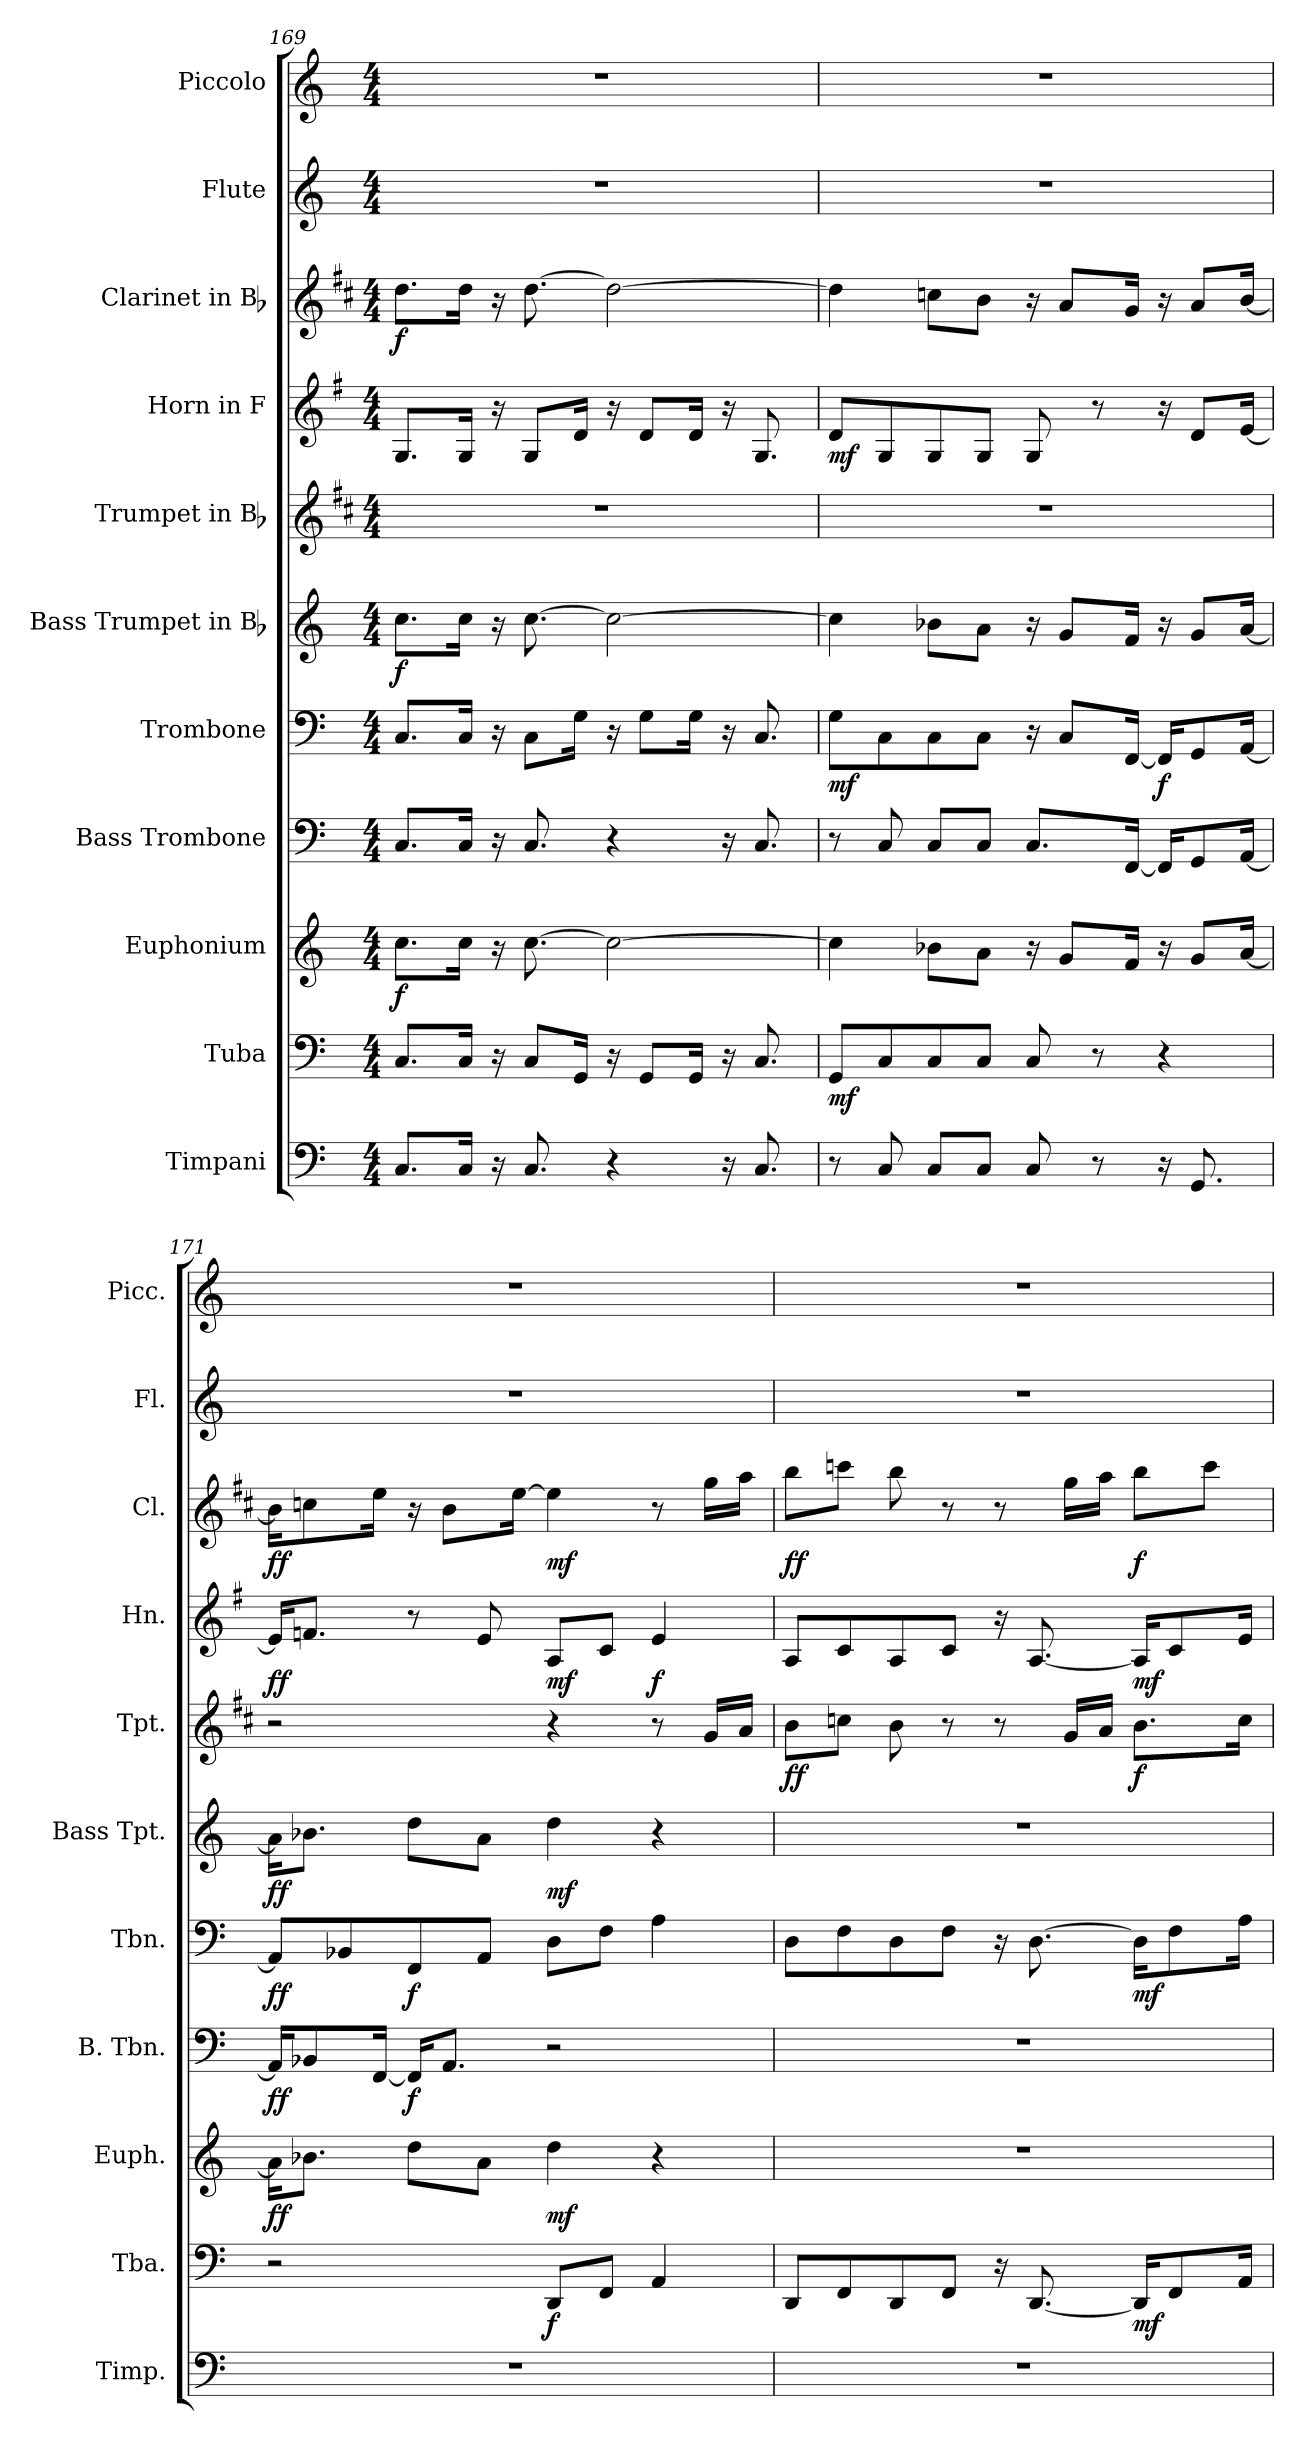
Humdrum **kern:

**kern	**kern	**dynam	**kern	**dynam	**kern	**dynam	**kern	**dynam	**kern	**dynam	**kern	**dynam	**kern	**dynam	**kern	**dynam	**kern	**kern
*part11	*part10	*part10	*part9	*part9	*part8	*part8	*part7	*part7	*part6	*part6	*part5	*part5	*part4	*part4	*part3	*part3	*part2	*part1
*staff11	*staff10	*staff10	*staff9	*staff9	*staff8	*staff8	*staff7	*staff7	*staff6	*staff6	*staff5	*staff5	*staff4	*staff4	*staff3	*staff3	*staff2	*staff1
*I"Timpani	*I"Tuba	*	*I"Euphonium	*	*I"Bass Trombone	*	*I"Trombone	*	*I"Bass Trumpet in Bb	*	*I"Trumpet in Bb	*	*I"Horn in F	*	*I"Clarinet in Bb	*	*I"Flute	*I"Piccolo
*I'Timp.	*I'Tba.	*	*I'Euph.	*	*I'B. Tbn.	*	*I'Tbn.	*	*I'Bass Tpt.	*	*I'Tpt.	*	*I'Hn.	*	*I'Cl.	*	*I'Fl.	*I'Picc.
!!LO:PB:g=z
*clefF4	*clefF4	*	*clefG2	*	*clefF4	*	*clefF4	*	*clefG2	*	*clefG2	*	*clefG2	*	*clefG2	*	*clefG2	*clefG2
*	*	*	*ITrd8c14	*	*	*	*	*	*ITrd8c14	*	*ITrd1c2	*	*ITrd4c7	*	*ITrd1c2	*	*	*ITrd-7c-12
*k[]	*k[]	*	*k[]	*	*k[]	*	*k[]	*	*k[]	*	*k[]	*	*k[]	*	*k[]	*	*k[]	*k[]
*C:	*C:	*	*C:	*	*C:	*	*C:	*	*C:	*	*C:	*	*C:	*	*C:	*	*C:	*C:
*M4/4	*M4/4	*	*M4/4	*	*M4/4	*	*M4/4	*	*M4/4	*	*M4/4	*	*M4/4	*	*M4/4	*	*M4/4	*M4/4
=169	=169	=169	=169	=169	=169	=169	=169	=169	=169	=169	=169	=169	=169	=169	=169	=169	=169	=169
8.Ci/L	8.Ci/L	.	8.ci\L	f	8.Ci/L	.	8.Ci/L	.	8.ci\L	f	1r	.	8.Ci/L	.	8.cci\L	f	1r	1r
16Ci/Jk	16Ci/Jk	.	16ci\Jk	.	16Ci/Jk	.	16Ci/Jk	.	16ci\Jk	.	.	.	16Ci/Jk	.	16cci\Jk	.	.	.
16r	16r	.	16r	.	16r	.	16r	.	16r	.	.	.	16r	.	16r	.	.	.
8.Ci/	8Ci/L	.	[8.ci\	.	8.Ci/	.	8Ci\L	.	[8.ci\	.	.	.	8Ci/L	.	[8.cci\	.	.	.
.	16GGi/Jk	.	.	.	.	.	16Gi\Jk	.	.	.	.	.	16Gi/Jk	.	.	.	.	.
4r	16r	.	2ci\_	.	4r	.	16r	.	2ci\_	.	.	.	16r	.	2cci\_	.	.	.
.	8GGi/L	.	.	.	.	.	8Gi\L	.	.	.	.	.	8Gi/L	.	.	.	.	.
.	16GGi/Jk	.	.	.	.	.	16Gi\Jk	.	.	.	.	.	16Gi/Jk	.	.	.	.	.
16r	16r	.	.	.	16r	.	16r	.	.	.	.	.	16r	.	.	.	.	.
8.Ci/	8.Ci/	.	.	.	8.Ci/	.	8.Ci/	.	.	.	.	.	8.Ci/	.	.	.	.	.
=170	=170	=170	=170	=170	=170	=170	=170	=170	=170	=170	=170	=170	=170	=170	=170	=170	=170	=170
8r	8GGi/L	mf	4ci\]	.	8r	.	8Gi\L	mf	4ci\]	.	1r	.	8Gi/L	mf	4cci\]	.	1r	1r
8Ci/	8Ci/	.	.	.	8Ci/	.	8Ci\	.	.	.	.	.	8Ci/	.	.	.	.	.
8Ci/L	8Ci/	.	8B-Xi\L	.	8Ci/L	.	8Ci\	.	8B-Xi\L	.	.	.	8Ci/	.	8b-Xi\L	.	.	.
8Ci/J	8Ci/J	.	8Ai\J	.	8Ci/J	.	8Ci\J	.	8Ai\J	.	.	.	8Ci/J	.	8ai\J	.	.	.
8Ci/	8Ci/	.	16r	.	8.Ci/L	.	16r	.	16r	.	.	.	8Ci/	.	16r	.	.	.
.	.	.	8Gi/L	.	.	.	8Ci/L	.	8Gi/L	.	.	.	.	.	8gi/L	.	.	.
8r	8r	.	.	.	.	.	.	.	.	.	.	.	8r	.	.	.	.	.
.	.	.	16Fi/Jk	.	[16FFi/Jk	.	[16FFi/Jk	.	16Fi/Jk	.	.	.	.	.	16fi/Jk	.	.	.
16r	4r	.	16r	.	16FFi/KL]	.	16FFi/KL]	f	16r	.	.	.	16r	.	16r	.	.	.
8.GGi/	.	.	8Gi/L	.	8GGi/	.	8GGi/	.	8Gi/L	.	.	.	8Gi/L	.	8gi/L	.	.	.
.	.	.	[16Ai/Jk	.	[16AAi/Jk	.	[16AAi/Jk	.	[16Ai/Jk	.	.	.	[16Ai/Jk	.	[16ai/Jk	.	.	.
=171	=171	=171	=171	=171	=171	=171	=171	=171	=171	=171	=171	=171	=171	=171	=171	=171	=171	=171
1r	2r	.	16Ai\KL]	ff	16AAi/KL]	ff	8AAi/L]	ff	16Ai\KL]	ff	2r	.	16Ai/KL]	ff	16ai\KL]	ff	1r	1r
.	.	.	8.B-Xi\J	.	8BB-Xi/	.	.	.	8.B-Xi\J	.	.	.	8.B-Xi/J	.	8b-Xi\	.	.	.
.	.	.	.	.	.	.	8BB-Xi/	.	.	.	.	.	.	.	.	.	.	.
.	.	.	.	.	[16FFi/Jk	.	.	.	.	.	.	.	.	.	16ddi\Jk	.	.	.
.	.	.	8di\L	.	16FFi/KL]	f	8FFi/	f	8di\L	.	.	.	8r	.	16r	.	.	.
.	.	.	.	.	8.AAi/J	.	.	.	.	.	.	.	.	.	8ai\L	.	.	.
.	.	.	8Ai\J	.	.	.	8AAi/J	.	8Ai\J	.	.	.	8Ai/	.	.	.	.	.
.	.	.	.	.	.	.	.	.	.	.	.	.	.	.	[16ddi\Jk	.	.	.
.	8DDi/L	f	4di\	mf	2r	.	8Di\L	.	4di\	mf	4r	.	8Di/L	mf	4ddi\]	mf	.	.
.	8FFi/J	.	.	.	.	.	8Fi\J	.	.	.	.	.	8Fi/J	.	.	.	.	.
.	4AAi/	.	4r	.	.	.	4Ai\	.	4r	.	8r	.	4Ai/	f	8r	.	.	.
.	.	.	.	.	.	.	.	.	.	.	16fi/LL	.	.	.	16ffi\LL	.	.	.
.	.	.	.	.	.	.	.	.	.	.	16gi/JJ	.	.	.	16ggi\JJ	.	.	.
=172	=172	=172	=172	=172	=172	=172	=172	=172	=172	=172	=172	=172	=172	=172	=172	=172	=172	=172
1r	8DDi/L	.	1r	.	1r	.	8Di\L	.	1r	.	8ai\L	ff	8Di/L	.	8aai\L	ff	1r	1r
.	8FFi/	.	.	.	.	.	8Fi\	.	.	.	8b-Xi\J	.	8Fi/	.	8bb-Xi\J	.	.	.
.	8DDi/	.	.	.	.	.	8Di\	.	.	.	8ai\	.	8Di/	.	8aai\	.	.	.
.	8FFi/J	.	.	.	.	.	8Fi\J	.	.	.	8r	.	8Fi/J	.	8r	.	.	.
.	16r	.	.	.	.	.	16r	.	.	.	8r	.	16r	.	8r	.	.	.
.	[8.DDi/	.	.	.	.	.	[8.Di\	.	.	.	.	.	[8.Di/	.	.	.	.	.
.	.	.	.	.	.	.	.	.	.	.	16fi/LL	.	.	.	16ffi\LL	.	.	.
.	.	.	.	.	.	.	.	.	.	.	16gi/JJ	.	.	.	16ggi\JJ	.	.	.
.	16DDi/KL]	mf	.	.	.	.	16Di\KL]	mf	.	.	8.ai\L	f	16Di/KL]	mf	8aai\L	f	.	.
.	8FFi/	.	.	.	.	.	8Fi\	.	.	.	.	.	8Fi/	.	.	.	.	.
.	.	.	.	.	.	.	.	.	.	.	.	.	.	.	8bb-i\J	.	.	.
.	16AAi/Jk	.	.	.	.	.	16Ai\Jk	.	.	.	16b-i\Jk	.	16Ai/Jk	.	.	.	.	.
=	=	=	=	=	=	=	=	=	=	=	=	=	=	=	=	=	=	=
*-	*-	*-	*-	*-	*-	*-	*-	*-	*-	*-	*-	*-	*-	*-	*-	*-	*-	*-
